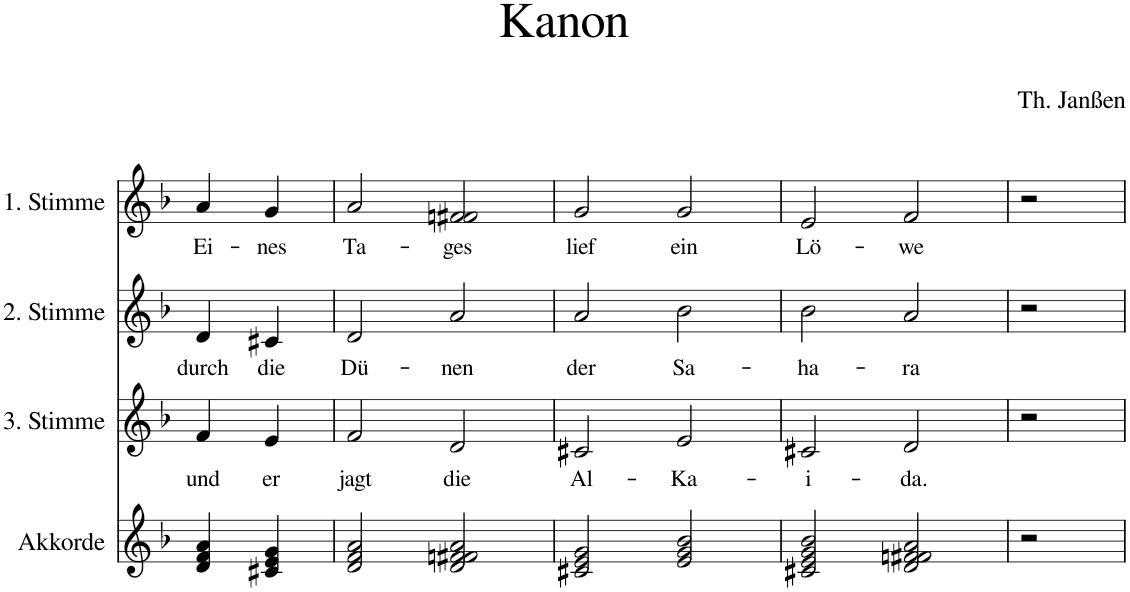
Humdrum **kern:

**kern	**kern	**text	**kern	**text	**kern	**text
*part4	*part3	*part3	*part2	*part2	*part1	*part1
*staff4	*staff3	*staff3	*staff2	*staff2	*staff1	*staff1
*I"Akkorde	*I"3. Stimme	*	*I"2. Stimme	*	*I"1. Stimme	*
*clefG2	*clefG2	*	*clefG2	*	*clefG2	*
*	*	*	*	*	*Trd1c2	*
*k[b-]	*k[b-]	*	*k[b-]	*	*k[b-]	*
=	=	=	=	=	=	=
!	!	!LO:LY:b	!	!LO:LY:b	!	!LO:LY:b
4d/ 4f/ 4a/	4f/	und	4d/	durch	4a/	Ei-
!	!	!LO:LY:b	!	!LO:LY:b	!	!LO:LY:b
4c#X/ 4e/ 4g/	4e/	er	4c#X/	die	4g/	-nes
=1	=1	=1	=1	=1	=1	=1
!	!	!LO:LY:b	!	!LO:LY:b	!	!LO:LY:b
2d/ 2f/ 2a/	2f/	jagt	2d/	Dü-	2a/	Ta-
!	!	!LO:LY:b	!	!LO:LY:b	!	!LO:LY:b
2d/ 2fn/ 2f#X/ 2a/	2d/	die	2a/	-nen	2fn/ 2f#X/	-ges
=2	=2	=2	=2	=2	=2	=2
!	!	!LO:LY:b	!	!LO:LY:b	!	!LO:LY:b
2c#X/ 2e/ 2g/	2c#X/	Al-	2a/	der	2g/	lief
!	!	!LO:LY:b	!	!LO:LY:b	!	!LO:LY:b
2e/ 2g/ 2b-/	2e/	-Ka-	2b-\	Sa-	2g/	ein
=3	=3	=3	=3	=3	=3	=3
!	!	!LO:LY:b	!	!LO:LY:b	!	!LO:LY:b
2c#X/ 2e/ 2g/ 2b-/	2c#X/	-i-	2b-\	-ha-	2e/	Lö-
!	!	!LO:LY:b	!	!LO:LY:b	!	!LO:LY:b
2d/ 2fn/ 2f#X/ 2a/	2d/	-da.	2a/	-ra	2f/	-we
=4	=4	=4	=4	=4	=4	=4
2r	2r	.	2r	.	2r	.
=	=	=	=	=	=	=
*-	*-	*-	*-	*-	*-	*-
